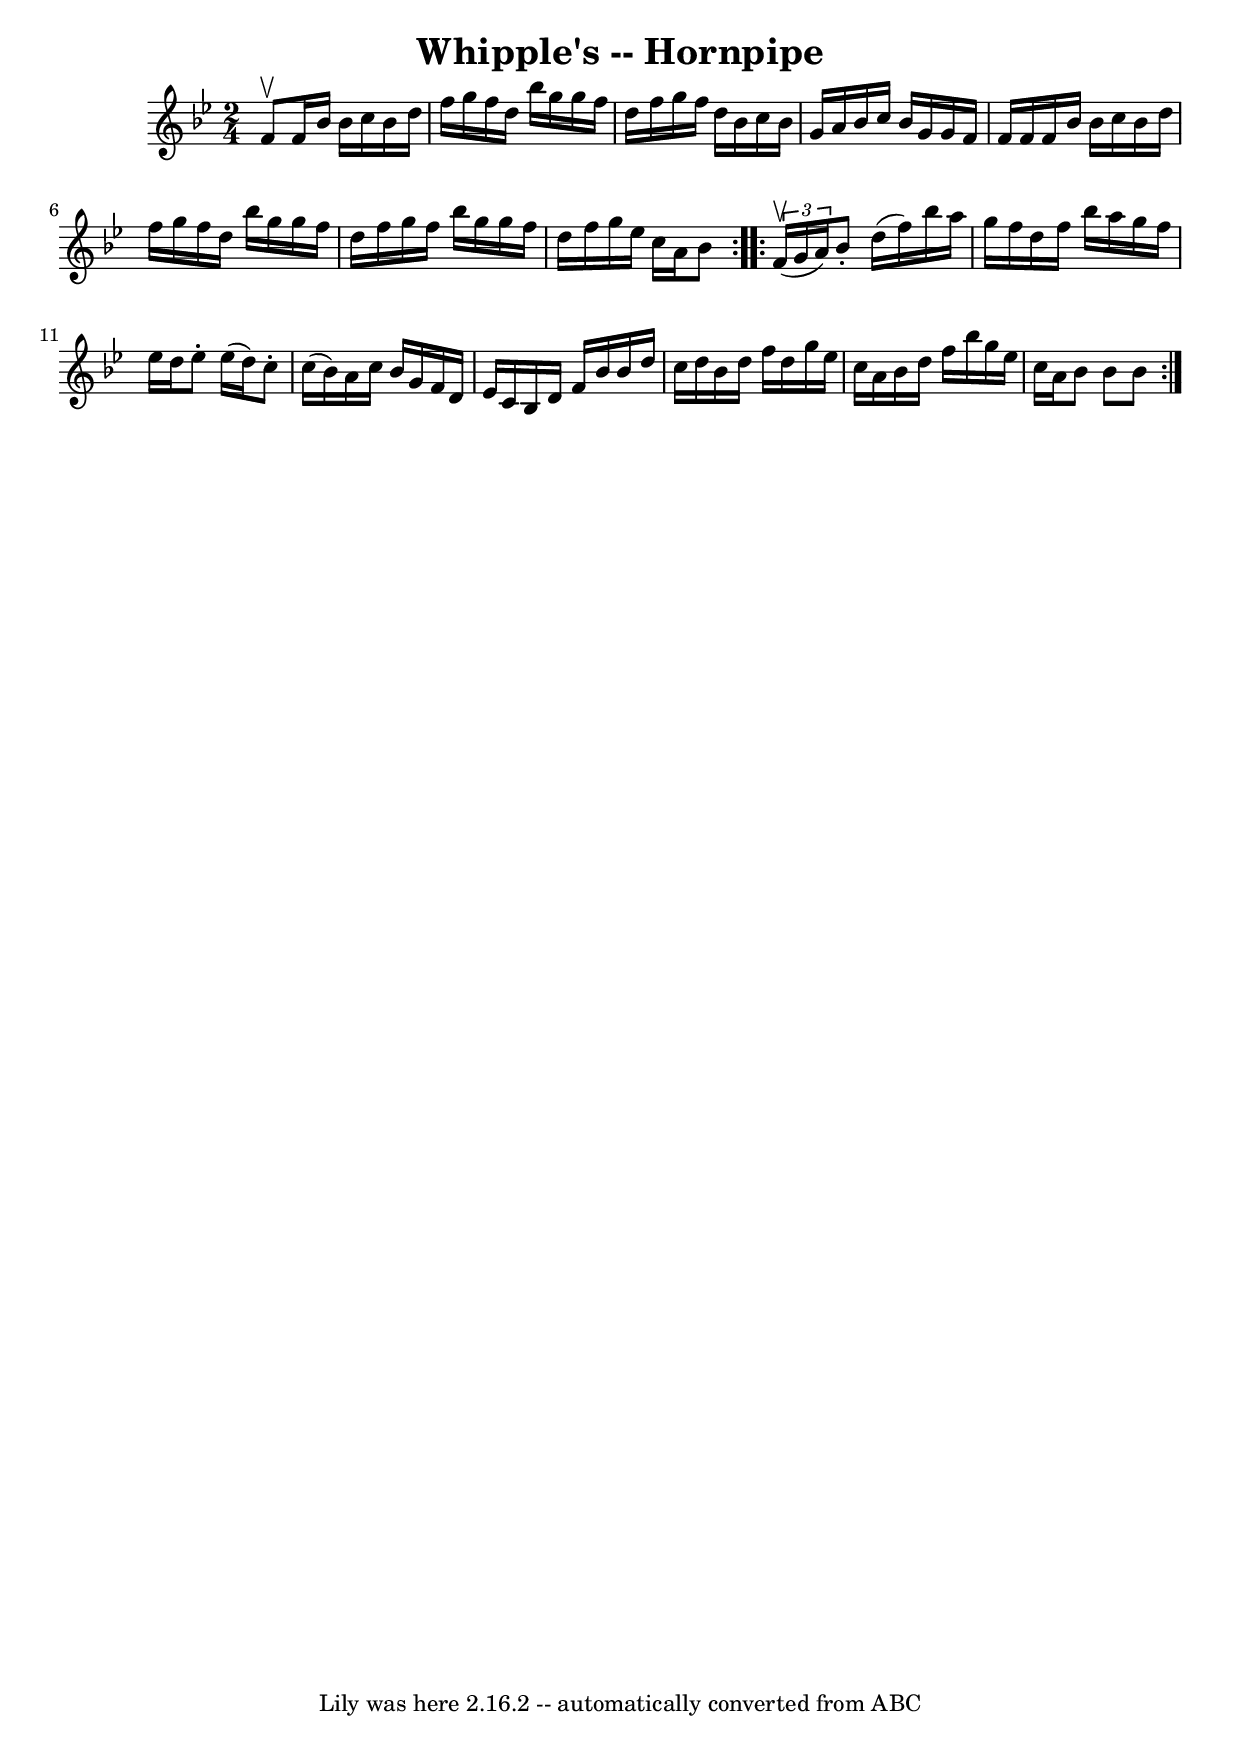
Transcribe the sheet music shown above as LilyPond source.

\version "2.16.2"
\include "Mammoth.ily"
\header {
  %% book = "Cole's 1000 Fiddle Tunes"
  crossRefNumber = "1"
  footnotes = ""
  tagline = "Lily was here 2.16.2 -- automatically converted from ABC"
  title = "Whipple's -- Hornpipe"

}
voicedefault =  {



  \repeat volta 2 {

    \time 2/4 
    \key bes \major f'8^\upbow |
    f'16 bes'16 bes'16    
    c''16 bes'16 d''16 f''16 g''16  |
    f''16 d''16    
    bes''16 g''16 g''16 f''16 d''16 f''16  |
    g''16 f''16 
    d''16 bes'16 c''16 bes'16 g'16 a'16  |
    bes'16    
    c''16 bes'16 g'16 g'16 f'16 f'16 f'16  |
    f'16    
    bes'16 bes'16 c''16 bes'16 d''16 f''16 g''16  |
    
    f''16 d''16 bes''16 g''16 g''16 f''16 d''16 f''16  
    |
    g''16 f''16 bes''16 g''16 g''16 f''16 d''16    
    f''16  |
    g''16 ees''16 c''16 a'16 bes'8  
  }     

  \repeat volta 2 {
    \times 2/3 { f'16 (^\upbow g'16 a'16) 
	       } |
    
    bes'8 -. d''16 (f''16) bes''16 a''16 g''16 f''16  |
    
    d''16 f''16 bes''16 a''16 g''16 f''16 ees''16 d''16  
    |
    ees''8 -. ees''16 (d''16) c''8 -. c''16 (bes'16) 
    |
    a'16 c''16 bes'16 g'16 f'16 d'16 ees'16 c'16  
    |
    bes16 d'16 f'16 bes'16 bes'16 d''16 c''16    
    d''16  |
    bes'16 d''16 f''16 d''16 g''16 ees''16    
    c''16 a'16  |
    bes'16 d''16 f''16 bes''16 g''16    
    ees''16 c''16 a'16  |
    bes'8 bes'8 bes'8  
  }   

}

\score{
  <<

    \context Staff="default"
    {
      \voicedefault 
      
    }

  >>
  \layout {
    
  }
  \midi {
  }

}
